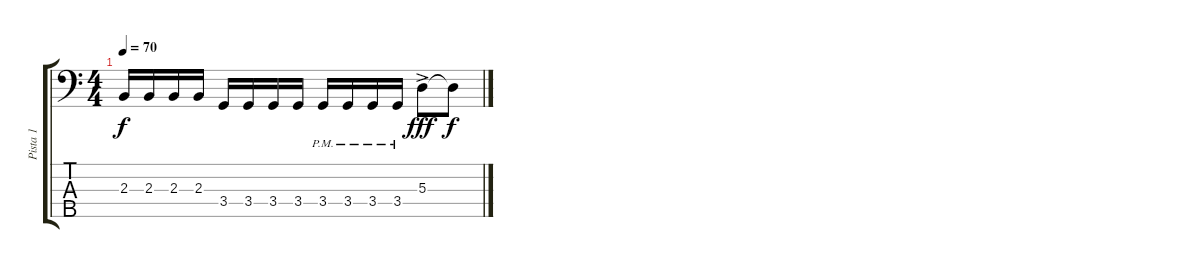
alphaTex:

\track ("Pista 1" "Pista 1") {instrument electricbassfinger}
\staff {score tabs}
\tuning (G2 D2 A1 E1 B0) {hide}
\ts (4 4)
\tempo 70
\clef f4
\ks c
2.3.16{dy f} 2.3.16 2.3.16 2.3.16 3.4.16 3.4.16 3.4.16 3.4.16 3.4{pm}.16 3.4{pm}.16 3.4{pm}.16 3.4{pm}.16 5.3{ac}.8{dy fff} 5.3{t}.8{dy f}
